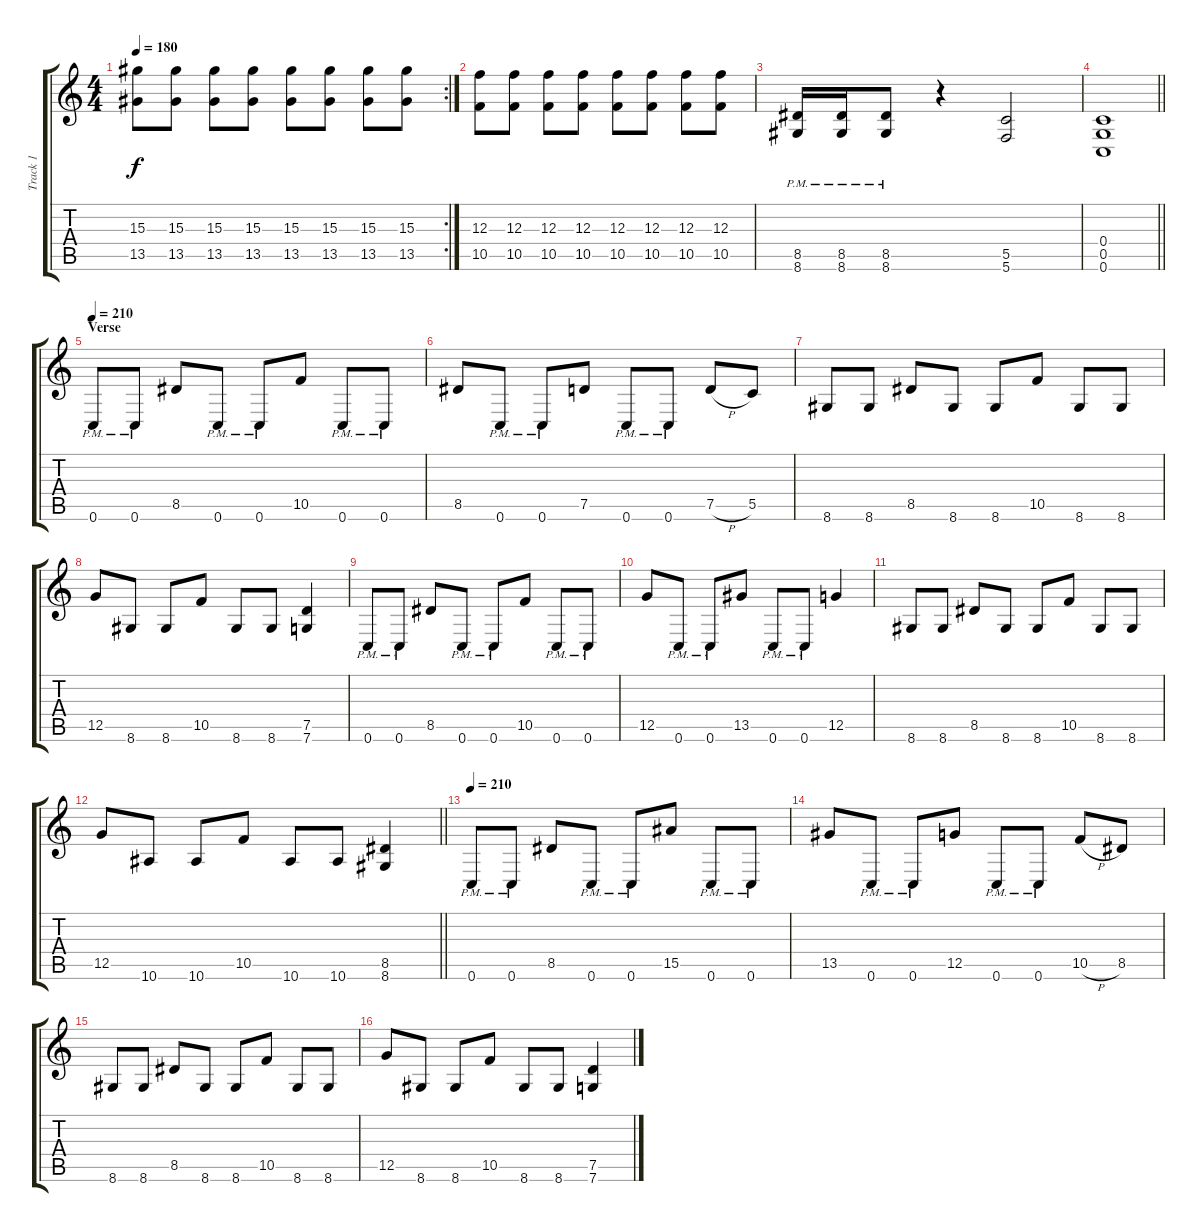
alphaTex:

\track ("Track 1" "Track 1") {instrument distortionguitar}
\staff {score tabs}
\tuning (D4 A3 F3 C3 G2 C2) {hide}
\rc 2
\ts (4 4)
\tempo 180
\clef g2
\ks c
(15.3 13.5).8{dy f} (15.3 13.5).8 (15.3 13.5).8 (15.3 13.5).8 (15.3 13.5).8 (15.3 13.5).8 (15.3 13.5).8 (15.3 13.5).8 |
(12.3 10.5).8 (12.3 10.5).8 (12.3 10.5).8 (12.3 10.5).8 (12.3 10.5).8 (12.3 10.5).8 (12.3 10.5).8 (12.3 10.5).8 |
(8.5 8.6{pm}).16 (8.5 8.6{pm}).16 (8.5 8.6{pm}).8 r.4 (5.5 5.6).2 |
\barLineRight lightlight
(0.4 0.5 0.6).1 |
\section ("" "Verse")
\tempo 210
0.6{pm}.8 0.6{pm}.8 8.5.8 0.6{pm}.8 0.6{pm}.8 10.5.8 0.6{pm}.8 0.6{pm}.8 |
8.5.8 0.6{pm}.8 0.6{pm}.8 7.5.8 0.6{pm}.8 0.6{pm}.8 7.5{h}.8 5.5.8 |
8.6.8 8.6.8 8.5.8 8.6.8 8.6.8 10.5.8 8.6.8 8.6.8 |
12.5.8 8.6.8 8.6.8 10.5.8 8.6.8 8.6.8 (7.5 7.6).4 |
0.6{pm}.8 0.6{pm}.8 8.5.8 0.6{pm}.8 0.6{pm}.8 10.5.8 0.6{pm}.8 0.6{pm}.8 |
12.5.8 0.6{pm}.8 0.6{pm}.8 13.5.8 0.6{pm}.8 0.6{pm}.8 12.5.4 |
8.6.8 8.6.8 8.5.8 8.6.8 8.6.8 10.5.8 8.6.8 8.6.8 |
\barLineRight lightlight
12.5.8 10.6.8 10.6.8 10.5.8 10.6.8 10.6.8 (8.5 8.6).4 |
\tempo 210
0.6{pm}.8 0.6{pm}.8 8.5.8 0.6{pm}.8 0.6{pm}.8 15.5.8 0.6{pm}.8 0.6{pm}.8 |
13.5.8 0.6{pm}.8 0.6{pm}.8 12.5.8 0.6{pm}.8 0.6{pm}.8 10.5{h}.8 8.5.8 |
8.6.8 8.6.8 8.5.8 8.6.8 8.6.8 10.5.8 8.6.8 8.6.8 |
12.5.8 8.6.8 8.6.8 10.5.8 8.6.8 8.6.8 (7.5 7.6).4
